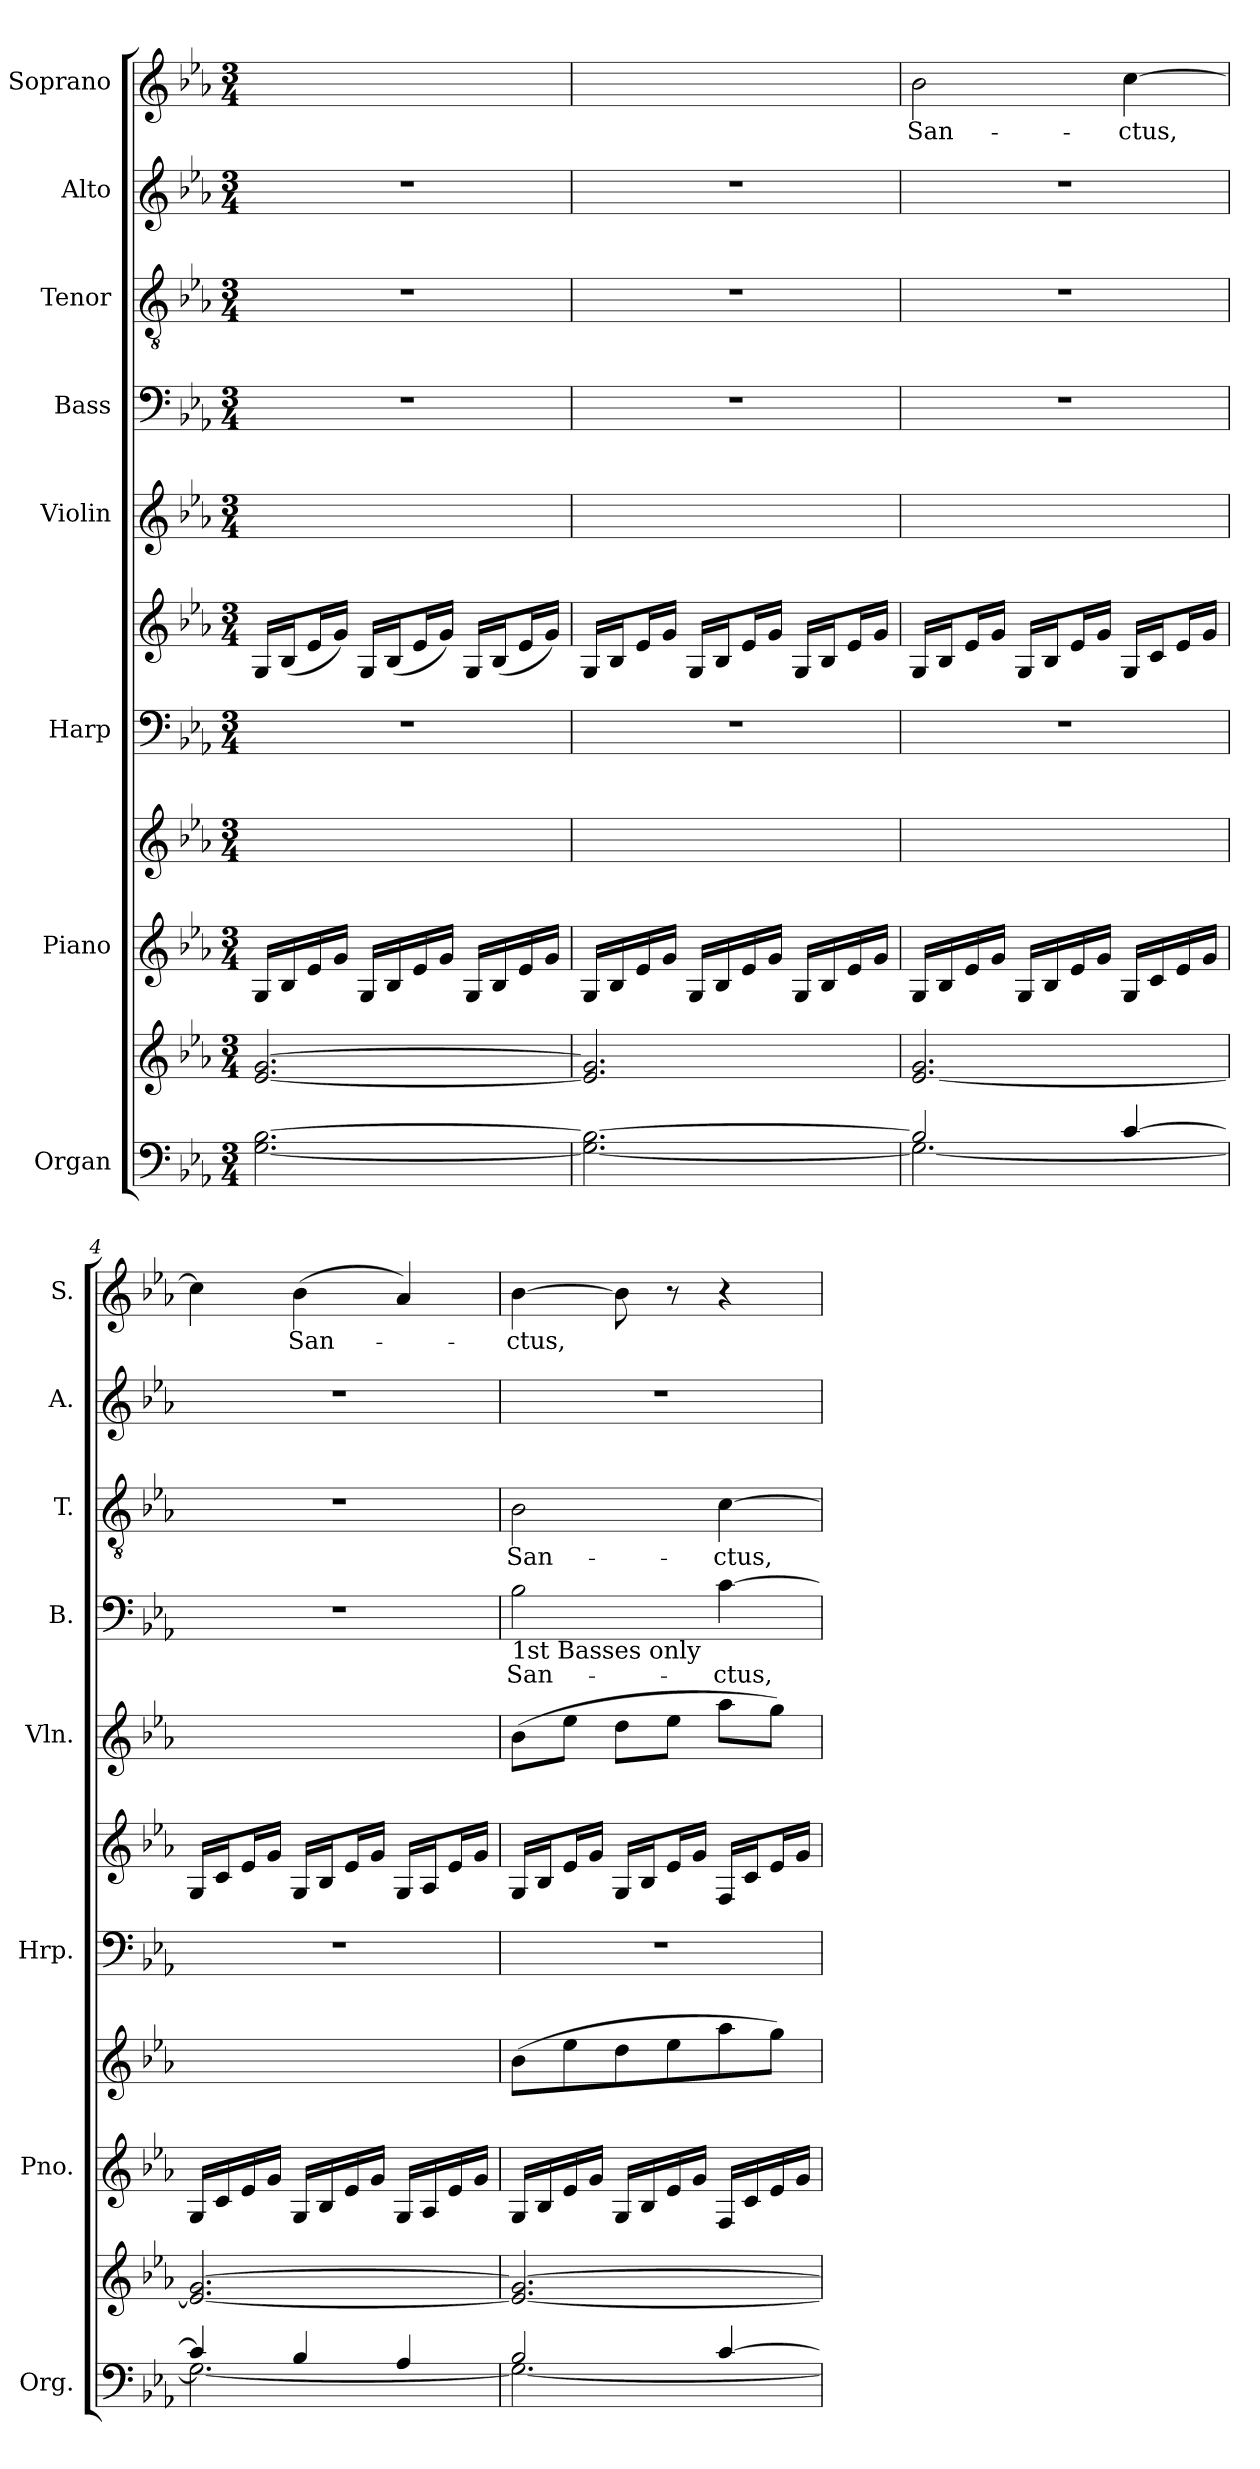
**kern	**kern	**kern	**kern	**kern	**kern	**kern	**kern	**text	**kern	**text	**kern	**kern	**text
*part8	*part8	*part7	*part7	*part6	*part6	*part5	*part4	*part4	*part3	*part3	*part2	*part1	*part1
*staff11	*staff10	*staff9	*staff8	*staff7	*staff6	*staff5	*staff4	*staff4	*staff3	*staff3	*staff2	*staff1	*staff1
*I"Organ	*	*I"Piano	*	*I"Harp	*	*I"Violin	*I"Bass	*	*I"Tenor	*	*I"Alto	*I"Soprano	*
*I'Org.	*	*I'Pno.	*	*I'Hrp.	*	*I'Vln.	*I'B.	*	*I'T.	*	*I'A.	*I'S.	*
*clefF4	*clefG2	*clefG2	*clefG2	*clefF4	*clefG2	*clefG2	*clefF4	*	*clefGv2	*	*clefG2	*clefG2	*
*k[b-e-a-]	*k[b-e-a-]	*k[b-e-a-]	*k[b-e-a-]	*k[b-e-a-]	*k[b-e-a-]	*k[b-e-a-]	*k[b-e-a-]	*	*k[b-e-a-]	*	*k[b-e-a-]	*k[b-e-a-]	*
*M3/4	*M3/4	*M3/4	*M3/4	*M3/4	*M3/4	*M3/4	*M3/4	*	*M3/4	*	*M3/4	*M3/4	*
*MM60	*MM60	*MM60	*MM60	*MM60	*MM60	*MM60	*MM60	*	*MM60	*	*MM60	*MM60	*
=1	=1	=1	=1	=1	=1	=1	=1	=1	=1	=1	=1	=1	=1
[2.G\ [2.B-\	[2.e-/ [2.g/	16G/LL	2.ryy	2.r	16G/LL	2.ryy	2.r	.	2.r	.	2.r	2.ryy	.
.	.	16B-/	.	.	(<16B-/J	.	.	.	.	.	.	.	.
.	.	16e-/	.	.	16e-/L	.	.	.	.	.	.	.	.
.	.	16g/JJ	.	.	16g/JJ)	.	.	.	.	.	.	.	.
.	.	16G/LL	.	.	16G/LL	.	.	.	.	.	.	.	.
.	.	16B-/	.	.	(<16B-/J	.	.	.	.	.	.	.	.
.	.	16e-/	.	.	16e-/L	.	.	.	.	.	.	.	.
.	.	16g/JJ	.	.	16g/JJ)	.	.	.	.	.	.	.	.
.	.	16G/LL	.	.	16G/LL	.	.	.	.	.	.	.	.
.	.	16B-/	.	.	(<16B-/J	.	.	.	.	.	.	.	.
.	.	16e-/	.	.	16e-/L	.	.	.	.	.	.	.	.
.	.	16g/JJ	.	.	16g/JJ)	.	.	.	.	.	.	.	.
=2	=2	=2	=2	=2	=2	=2	=2	=2	=2	=2	=2	=2	=2
2.G\_ 2.B-\_	2.e-/] 2.g/]	16G/LL	2.ryy	2.r	16G/LL	2.ryy	2.r	.	2.r	.	2.r	2.ryy	.
.	.	16B-/	.	.	16B-/J	.	.	.	.	.	.	.	.
.	.	16e-/	.	.	16e-/L	.	.	.	.	.	.	.	.
.	.	16g/JJ	.	.	16g/JJ	.	.	.	.	.	.	.	.
.	.	16G/LL	.	.	16G/LL	.	.	.	.	.	.	.	.
.	.	16B-/	.	.	16B-/J	.	.	.	.	.	.	.	.
.	.	16e-/	.	.	16e-/L	.	.	.	.	.	.	.	.
.	.	16g/JJ	.	.	16g/JJ	.	.	.	.	.	.	.	.
.	.	16G/LL	.	.	16G/LL	.	.	.	.	.	.	.	.
.	.	16B-/	.	.	16B-/J	.	.	.	.	.	.	.	.
.	.	16e-/	.	.	16e-/L	.	.	.	.	.	.	.	.
.	.	16g/JJ	.	.	16g/JJ	.	.	.	.	.	.	.	.
=3	=3	=3	=3	=3	=3	=3	=3	=3	=3	=3	=3	=3	=3
*^	*	*	*	*	*	*	*	*	*	*	*	*	*
!	!	!	!	!	!	!	!	!	!	!	!	!	!	!LO:LY:b:color=#108040
2B-/]	2.G\_	[2.e-/ 2.g/	16G/LL	2.ryy	2.r	16G/LL	2.ryy	2.r	.	2.r	.	2.r	2b-\	San-
.	.	.	16B-/	.	.	16B-/J	.	.	.	.	.	.	.	.
.	.	.	16e-/	.	.	16e-/L	.	.	.	.	.	.	.	.
.	.	.	16g/JJ	.	.	16g/JJ	.	.	.	.	.	.	.	.
.	.	.	16G/LL	.	.	16G/LL	.	.	.	.	.	.	.	.
.	.	.	16B-/	.	.	16B-/J	.	.	.	.	.	.	.	.
.	.	.	16e-/	.	.	16e-/L	.	.	.	.	.	.	.	.
.	.	.	16g/JJ	.	.	16g/JJ	.	.	.	.	.	.	.	.
!	!	!	!	!	!	!	!	!	!	!	!	!	!	!LO:LY:b:color=#108040
[4c/	.	.	16G/LL	.	.	16G/LL	.	.	.	.	.	.	[4cc\	-ctus,
.	.	.	16c/	.	.	16c/J	.	.	.	.	.	.	.	.
.	.	.	16e-/	.	.	16e-/L	.	.	.	.	.	.	.	.
.	.	.	16g/JJ	.	.	16g/JJ	.	.	.	.	.	.	.	.
!!LO:PB:g=z
=4	=4	=4	=4	=4	=4	=4	=4	=4	=4	=4	=4	=4	=4	=4
4c/]	2.G\_	2.e-/_ [2.g/	16G/LL	2.ryy	2.r	16G/LL	2.ryy	2.r	.	2.r	.	2.r	4cc\]	.
.	.	.	16c/	.	.	16c/J	.	.	.	.	.	.	.	.
.	.	.	16e-/	.	.	16e-/L	.	.	.	.	.	.	.	.
.	.	.	16g/JJ	.	.	16g/JJ	.	.	.	.	.	.	.	.
!	!	!	!	!	!	!	!	!	!	!	!	!	!	!LO:LY:b:color=#108040
4B-/	.	.	16G/LL	.	.	16G/LL	.	.	.	.	.	.	(>4b-\	-San-
.	.	.	16B-/	.	.	16B-/J	.	.	.	.	.	.	.	.
.	.	.	16e-/	.	.	16e-/L	.	.	.	.	.	.	.	.
.	.	.	16g/JJ	.	.	16g/JJ	.	.	.	.	.	.	.	.
4A-/	.	.	16G/LL	.	.	16G/LL	.	.	.	.	.	.	4a-/)	.
.	.	.	16A-/	.	.	16A-/J	.	.	.	.	.	.	.	.
.	.	.	16e-/	.	.	16e-/L	.	.	.	.	.	.	.	.
.	.	.	16g/JJ	.	.	16g/JJ	.	.	.	.	.	.	.	.
=5	=5	=5	=5	=5	=5	=5	=5	=5	=5	=5	=5	=5	=5	=5
!	!	!	!	!	!	!	!	!LO:TX:b:t=1st Basses only	!	!	!	!	!	!
!	!	!	!	!	!	!	!	!	!LO:LY:b:color=#7F7F7F	!	!LO:LY:b:color=#0000FF	!	!	!LO:LY:b:color=#108040
2B-/	2.G\_	2.e-/_ 2.g/_	16G/LL	(>8b-\L	2.r	16G/LL	(>8b-\L	2B-\	San-	2B-\	San-	2.r	[4b-\	-ctus,
.	.	.	16B-/	.	.	16B-/J	.	.	.	.	.	.	.	.
.	.	.	16e-/	8ee-\	.	16e-/L	8ee-\J	.	.	.	.	.	.	.
.	.	.	16g/JJ	.	.	16g/JJ	.	.	.	.	.	.	.	.
.	.	.	16G/LL	8dd\	.	16G/LL	8dd\L	.	.	.	.	.	8b-\]	.
.	.	.	16B-/	.	.	16B-/J	.	.	.	.	.	.	.	.
.	.	.	16e-/	8ee-\	.	16e-/L	8ee-\J	.	.	.	.	.	8r	.
.	.	.	16g/JJ	.	.	16g/JJ	.	.	.	.	.	.	.	.
!	!	!	!	!	!	!	!	!	!LO:LY:b:color=#7F7F7F	!	!LO:LY:b:color=#0000FF	!	!	!
[4c/	.	.	16F/LL	8aa-\	.	16F/LL	8aa-\L	[4c\	-ctus,	[4c\	-ctus,	.	4r	.
.	.	.	16c/	.	.	16c/J	.	.	.	.	.	.	.	.
.	.	.	16e-/	8gg\J)	.	16e-/L	8gg\J)	.	.	.	.	.	.	.
.	.	.	16g/JJ	.	.	16g/JJ	.	.	.	.	.	.	.	.
*v	*v	*	*	*	*	*	*	*	*	*	*	*	*	*
=	=	=	=	=	=	=	=	=	=	=	=	=	=
*-	*-	*-	*-	*-	*-	*-	*-	*-	*-	*-	*-	*-	*-
